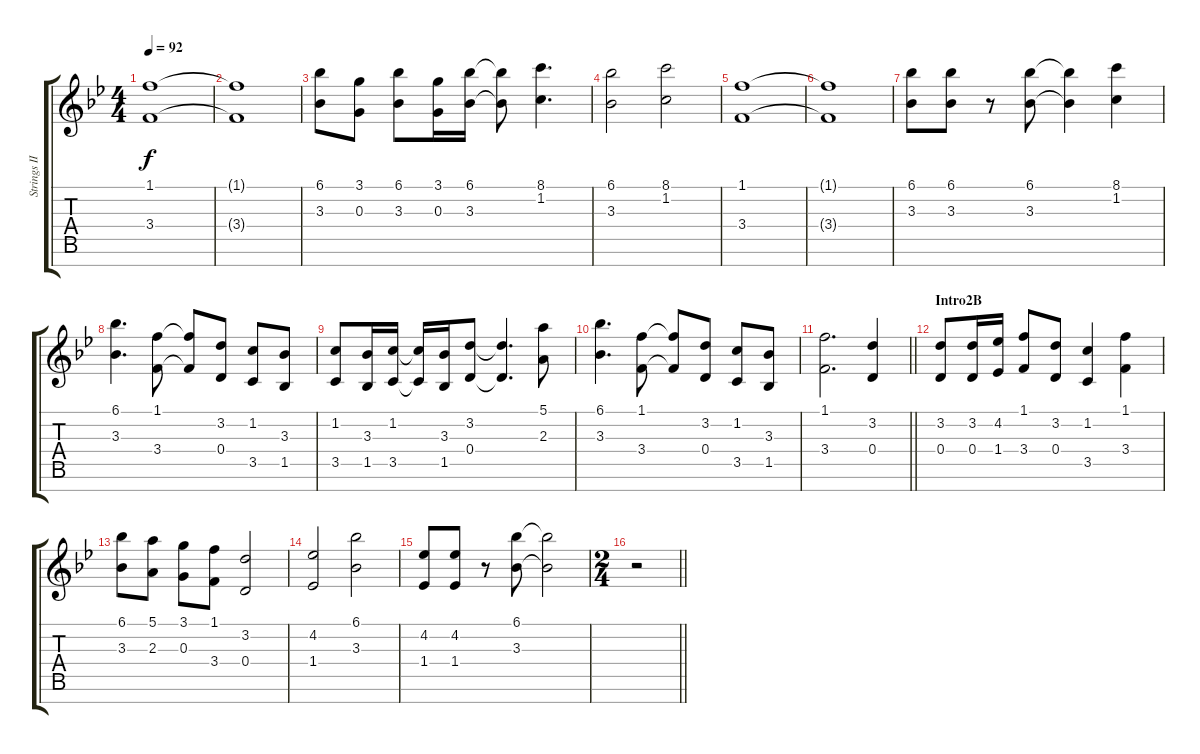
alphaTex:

\track ("Strings II" "Strings II") {instrument stringensemble1}
\staff {score tabs}
\tuning (E5 B4 G4 D4 A3 E3 B2) {hide}
\ts (4 4)
\tempo 92
\clef g2
\ks bb
(1.1 3.4).1{dy f} |
(1.1{t} 3.4{t}).1 |
(6.1 3.3).8 (3.1 0.3).8 (6.1 3.3).8 (3.1 0.3).16 (6.1 3.3).16 (6.1{t} 3.3{t}).8 (8.1 1.2).4{d} |
(6.1 3.3).2 (8.1 1.2).2 |
(1.1 3.4).1 |
(1.1{t} 3.4{t}).1 |
(6.1 3.3).8 (6.1 3.3).8 r.8 (6.1 3.3).8 (6.1{t} 3.3{t}).4 (8.1 1.2).4 |
(6.1 3.3).4{d} (1.1 3.4).8 (1.1{t} 3.4{t}).8 (3.2 0.4).8 (1.2 3.5).8 (3.3 1.5).8 |
(1.2 3.5).8 (3.3 1.5).16 (1.2 3.5).16 (1.2{t} 3.5{t}).16 (3.3 1.5).16 (3.2 0.4).8 (3.2{t} 0.4{t}).4{d} (5.1 2.3).8 |
(6.1 3.3).4{d} (1.1 3.4).8 (1.1{t} 3.4{t}).8 (3.2 0.4).8 (1.2 3.5).8 (3.3 1.5).8 |
\barLineRight lightlight
(1.1 3.4).2{d} (3.2 0.4).4 |
\section ("" "Intro2B")
(3.2 0.4).8 (3.2 0.4).16 (4.2 1.4).16 (1.1 3.4).8 (3.2 0.4).8 (1.2 3.5).4 (1.1 3.4).4 |
(6.1 3.3).8 (5.1 2.3).8 (3.1 0.3).8 (1.1 3.4).8 (3.2 0.4).2 |
(4.2 1.4).2 (6.1 3.3).2 |
(4.2 1.4).8 (4.2 1.4).8 r.8 (6.1 3.3).8 (6.1{t} 3.3{t}).2 |
\ts (2 4)
\barLineRight lightlight
r.2
